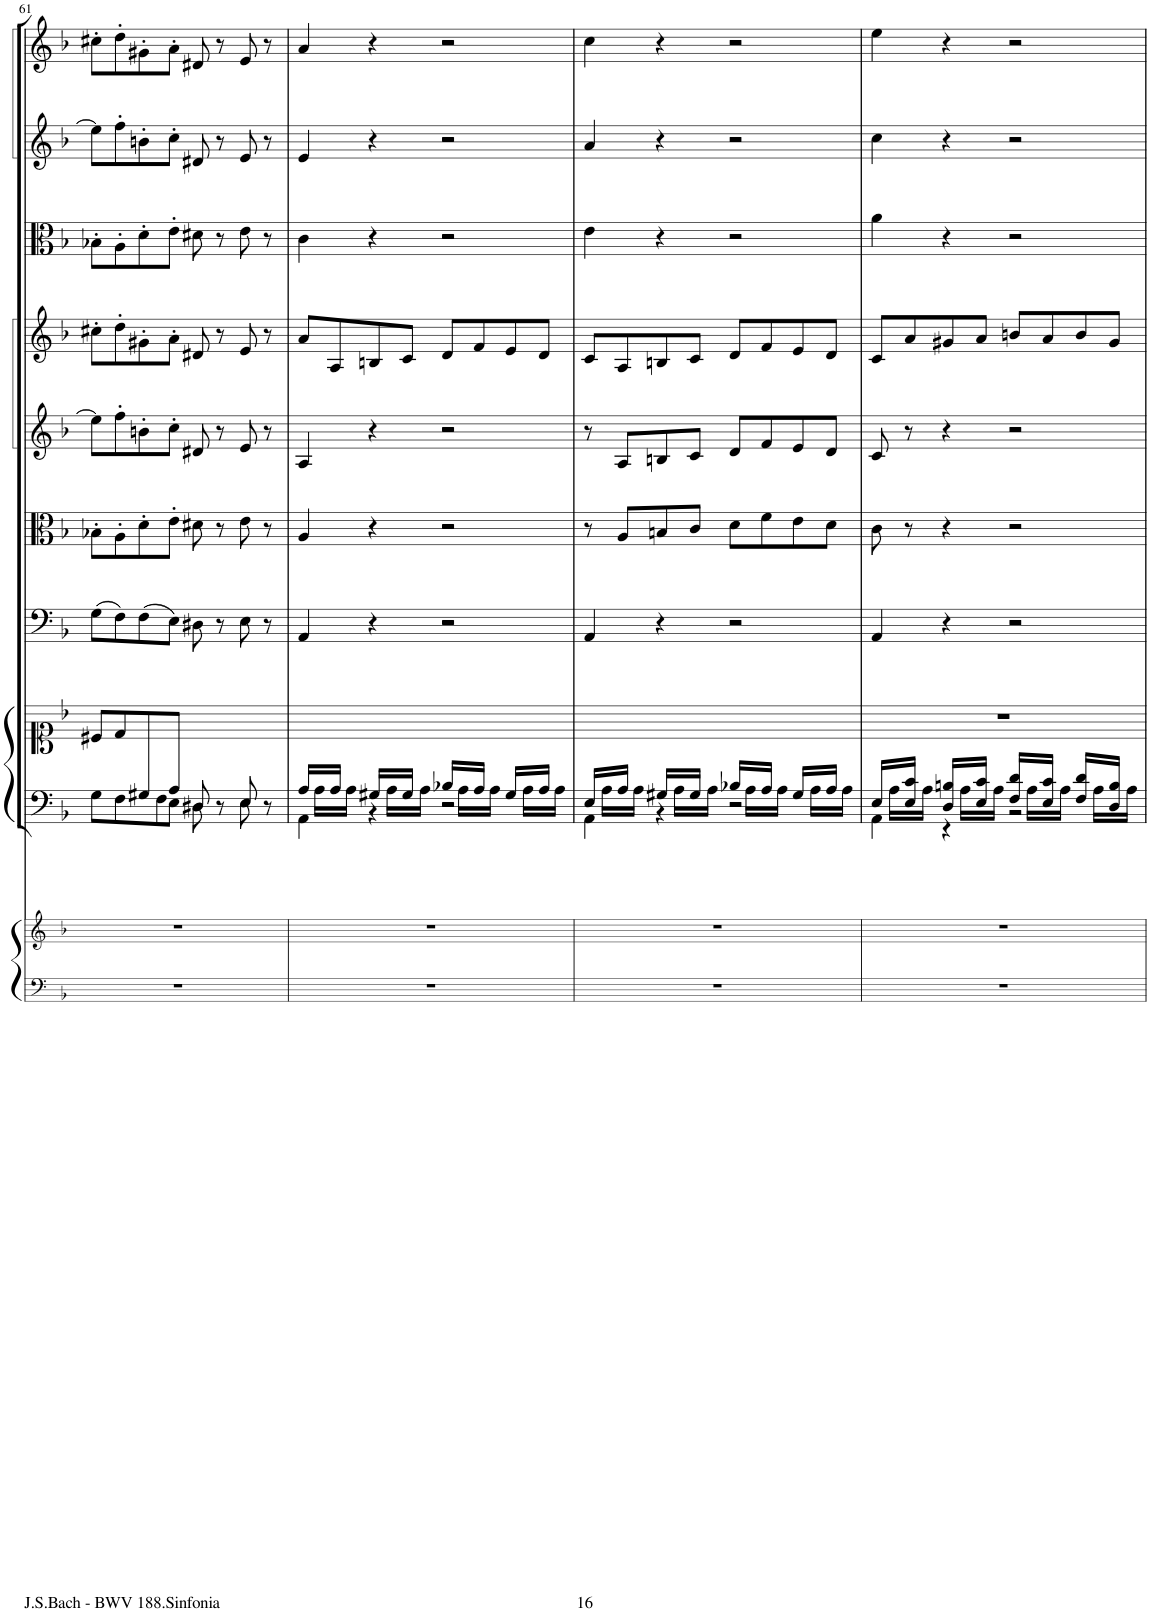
**kern	**kern	**kern	**kern	**kern	**kern	**kern	**kern	**kern	**kern	**kern
*part9	*part9	*part8	*part8	*part7	*part6	*part5	*part4	*part3	*part2	*part1
*staff11	*staff10	*staff9	*staff8	*staff7	*staff6	*staff5	*staff4	*staff3	*staff2	*staff1
*I"Piano reduction	*	*I"Organo	*	*I"Continuo	*I"Viola	*I"Violino II	*I"Violino I	*I"Taille	*I"Oboe II	*I"Oboe I
*I'Pno	*	*	*	*	*I'Vla	*I'Vln	*I'Vln	*	*I'Ob	*I'Ob
!!LO:PB:g=z
*clefF4	*clefG2	*clefF4	*clefC1	*clefF4	*clefC3	*clefG2	*clefG2	*clefC3	*clefG2	*clefG2
*k[b-]	*k[b-]	*k[b-]	*k[b-]	*k[b-]	*k[b-]	*k[b-]	*k[b-]	*k[b-]	*k[b-]	*k[b-]
*M4/4	*M4/4	*M4/4	*M4/4	*M4/4	*M4/4	*M4/4	*M4/4	*M4/4	*M4/4	*M4/4
*met(c)	*met(c)	*met(c)	*met(c)	*met(c)	*met(c)	*met(c)	*met(c)	*met(c)	*met(c)	*met(c)
=61	=61	=61	=61	=61	=61	=61	=61	=61	=61	=61
*	*	*^	*^	*	*	*	*	*	*	*
1r	1r	4ryy	8G\L	1ryy	8c#X/L	(8G\L	8B-X'\L	8ee\L]	8cc#X'\L	8B-X'\L	8ee\L]	8cc#X'\L
.	.	.	8F\	.	8d/	8F\)	8A'\	8ff'\	8dd'\	8A'\	8ff'\	8dd'\
.	.	8G#X/	8F\	.	2.ryy	(8F\	8d'\	8bn'\	8g#X'\	8d'\	8bn'\	8g#X'\
.	.	8A/J	8E\J	.	.	8E\J)	8e'\J	8cc'\J	8a'\J	8e'\J	8cc'\J	8a'\J
.	.	8D#X/	8D#\	.	.	8D#X\	8d#X\	8d#X/	8d#X/	8d#X\	8d#X/	8d#X/
.	.	8r	8ryy	.	.	8r	8r	8r	8r	8r	8r	8r
.	.	8E/	8E\	.	.	8E\	8e\	8e/	8e/	8e\	8e/	8e/
.	.	8r	8ryy	.	.	8r	8r	8r	8r	8r	8r	8r
*	*	*	*	*v	*v	*	*	*	*	*	*	*
=62	=62	=62	=62	=62	=62	=62	=62	=62	=62	=62	=62
*	*	*	*^	*	*	*	*	*	*	*	*
1r	1r	16A/LL	16ryy	4AA\	1ryy	4AA/	4A/	4A/	8a/L	4c\	4e/	4a/
.	.	16ryy	16A\LL	.	.	.	.	.	.	.	.	.
.	.	16A/JJ	16ryy	.	.	.	.	.	8A/	.	.	.
.	.	16ryy	16A\JJ	.	.	.	.	.	.	.	.	.
.	.	16G#X/LL	16ryy	4r	.	4r	4r	4r	8Bn/	4r	4r	4r
.	.	16ryy	16A\LL	.	.	.	.	.	.	.	.	.
.	.	16G#/JJ	16ryy	.	.	.	.	.	8c/J	.	.	.
.	.	16ryy	16A\JJ	.	.	.	.	.	.	.	.	.
.	.	16B-X/LL	16ryy	2r	.	2r	2r	2r	8d/L	2r	2r	2r
.	.	16ryy	16A\LL	.	.	.	.	.	.	.	.	.
.	.	16A/JJ	16ryy	.	.	.	.	.	8f/	.	.	.
.	.	16ryy	16A\JJ	.	.	.	.	.	.	.	.	.
.	.	16G#/LL	16ryy	.	.	.	.	.	8e/	.	.	.
.	.	16ryy	16A\LL	.	.	.	.	.	.	.	.	.
.	.	16A/JJ	16ryy	.	.	.	.	.	8d/J	.	.	.
.	.	16ryy	16A\JJ	.	.	.	.	.	.	.	.	.
=63	=63	=63	=63	=63	=63	=63	=63	=63	=63	=63	=63	=63
1r	1r	16E/LL	16ryy	4AA\	1ryy	4AA/	8r	8r	8c/L	4e\	4a/	4cc\
.	.	16ryy	16A\LL	.	.	.	.	.	.	.	.	.
.	.	16A/JJ	16ryy	.	.	.	8A/L	8A/L	8A/	.	.	.
.	.	16ryy	16A\JJ	.	.	.	.	.	.	.	.	.
.	.	16G#X/LL	16ryy	4r	.	4r	8Bn/	8Bn/	8Bn/	4r	4r	4r
.	.	16ryy	16A\LL	.	.	.	.	.	.	.	.	.
.	.	16G#/JJ	16ryy	.	.	.	8c/J	8c/J	8c/J	.	.	.
.	.	16ryy	16A\JJ	.	.	.	.	.	.	.	.	.
.	.	16B-X/LL	16ryy	2r	.	2r	8d\L	8d/L	8d/L	2r	2r	2r
.	.	16ryy	16A\LL	.	.	.	.	.	.	.	.	.
.	.	16A/JJ	16ryy	.	.	.	8f\	8f/	8f/	.	.	.
.	.	16ryy	16A\JJ	.	.	.	.	.	.	.	.	.
.	.	16G#/LL	16ryy	.	.	.	8e\	8e/	8e/	.	.	.
.	.	16ryy	16A\LL	.	.	.	.	.	.	.	.	.
.	.	16A/JJ	16ryy	.	.	.	8d\J	8d/J	8d/J	.	.	.
.	.	16ryy	16A\JJ	.	.	.	.	.	.	.	.	.
=64	=64	=64	=64	=64	=64	=64	=64	=64	=64	=64	=64	=64
1r	1r	16E/LL	16ryy	4AA\	1r	4AA/	8c\	8c/	8c/L	4a\	4cc\	4ee\
.	.	16ryy	16A\LL	.	.	.	.	.	.	.	.	.
.	.	16E/ 16c/JJ	16ryy	.	.	.	8r	8r	8a/	.	.	.
.	.	16ryy	16A\JJ	.	.	.	.	.	.	.	.	.
.	.	16D/ 16Bn/LL	16ryy	4r	.	4r	4r	4r	8g#X/	4r	4r	4r
.	.	16ryy	16A\LL	.	.	.	.	.	.	.	.	.
.	.	16E/ 16c/JJ	16ryy	.	.	.	.	.	8a/J	.	.	.
.	.	16ryy	16A\JJ	.	.	.	.	.	.	.	.	.
.	.	16F/ 16d/LL	16ryy	2r	.	2r	2r	2r	8bn/L	2r	2r	2r
.	.	16ryy	16A\LL	.	.	.	.	.	.	.	.	.
.	.	16E/ 16c/JJ	16ryy	.	.	.	.	.	8a/	.	.	.
.	.	16ryy	16A\JJ	.	.	.	.	.	.	.	.	.
.	.	16F/ 16d/LL	16ryy	.	.	.	.	.	8b/	.	.	.
.	.	16ryy	16A\LL	.	.	.	.	.	.	.	.	.
.	.	16D/ 16B/JJ	16ryy	.	.	.	.	.	8g#/J	.	.	.
.	.	16ryy	16A\JJ	.	.	.	.	.	.	.	.	.
*	*	*v	*v	*v	*	*	*	*	*	*	*	*
=	=	=	=	=	=	=	=	=	=	=
*-	*-	*-	*-	*-	*-	*-	*-	*-	*-	*-
